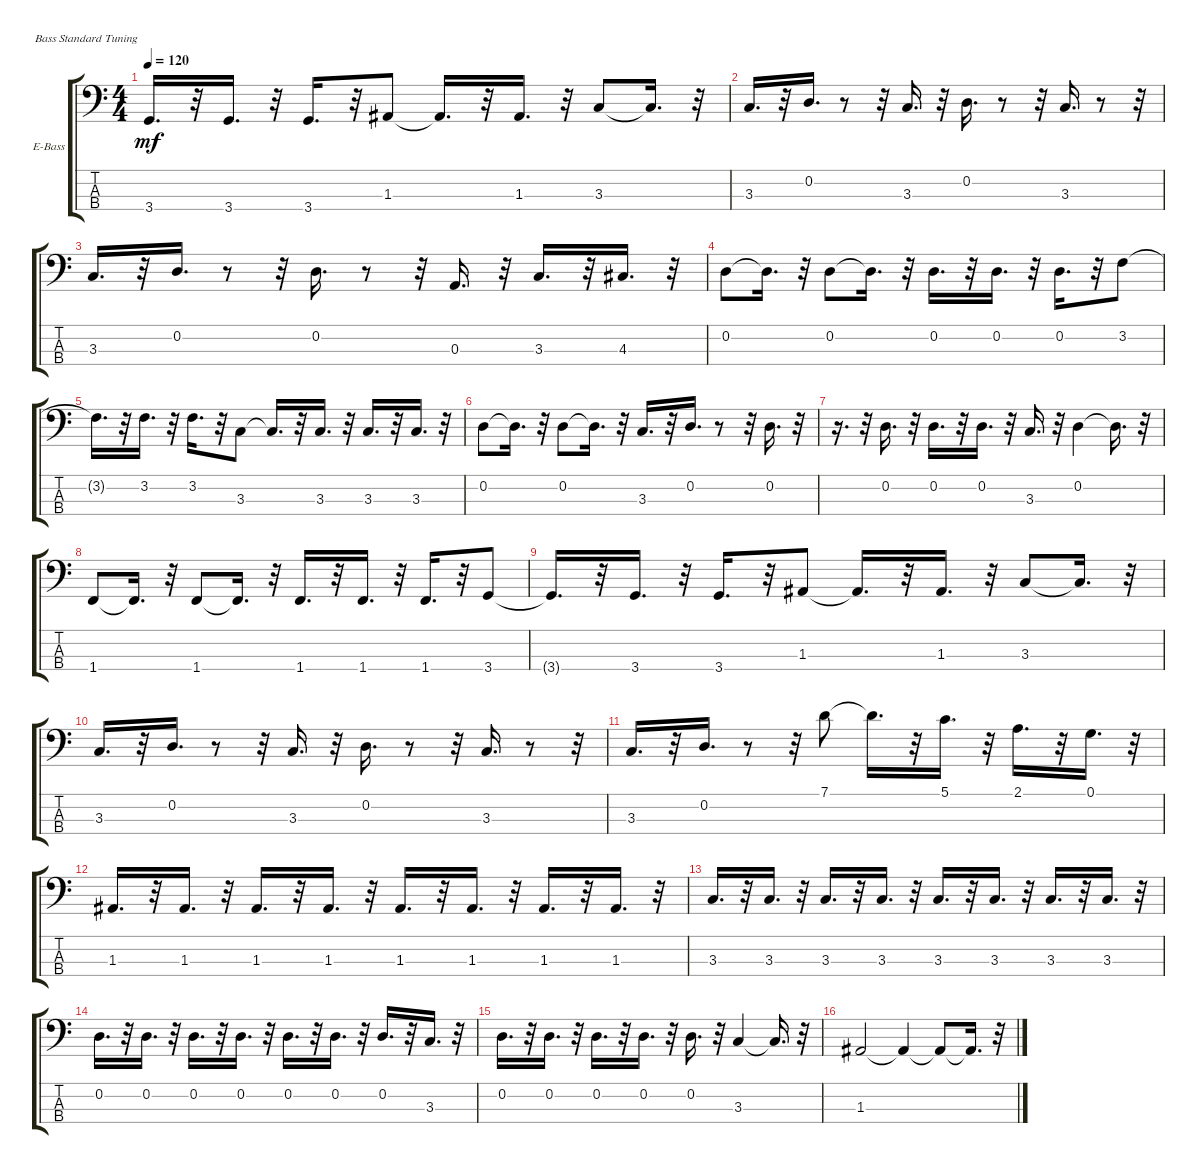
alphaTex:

\bracketExtendMode groupsimilarinstruments
\firstSystemTrackNameOrientation horizontal
\otherSystemsTrackNameOrientation horizontal
\track ("" "E-Bass") {instrument electricbassfinger}
\staff {score tabs}
\tuning (G2 D2 A1 E1)
\ts (4 4)
\tempo 120
\clef f4
\ks c
3.4{t}.16{d dy mf} r.32 3.4.16{d} r.32 3.4.16{d} r.32 1.3.8 1.3{t}.16{d} r.32 1.3.16{d} r.32 3.3.8 3.3{t}.16{d} r.32 |
3.3.16{d} r.32 0.2.16{d} r.8 r.32 3.3.16{d} r.32 0.2.16{d} r.8 r.32 3.3.16{d} r.8 r.32 |
3.3.16{d} r.32 0.2.16{d} r.8 r.32 0.2.16{d} r.8 r.32 0.3.16{d} r.32 3.3.16{d} r.32 4.3.16{d} r.32 |
0.2.8 0.2{t}.16{d} r.32 0.2.8 0.2{t}.16{d} r.32 0.2.16{d} r.32 0.2.16{d} r.32 0.2.16{d} r.32 3.2.8 |
3.2{t}.16{d} r.32 3.2.16{d} r.32 3.2.16{d} r.32 3.3.8 3.3{t}.16{d} r.32 3.3.16{d} r.32 3.3.16{d} r.32 3.3.16{d} r.32 |
0.2.8 0.2{t}.16{d} r.32 0.2.8 0.2{t}.16{d} r.32 3.3.16{d} r.32 0.2.16{d} r.8 r.32 0.2.16{d} r.32 |
r.16{d} r.32 0.2.16{d} r.32 0.2.16{d} r.32 0.2.16{d} r.32 3.3.16{d} r.32 0.2.4 0.2{t}.16{d} r.32 |
1.4.8 1.4{t}.16{d} r.32 1.4.8 1.4{t}.16{d} r.32 1.4.16{d} r.32 1.4.16{d} r.32 1.4.16{d} r.32 3.4.8 |
3.4{t}.16{d} r.32 3.4.16{d} r.32 3.4.16{d} r.32 1.3.8 1.3{t}.16{d} r.32 1.3.16{d} r.32 3.3.8 3.3{t}.16{d} r.32 |
3.3.16{d} r.32 0.2.16{d} r.8 r.32 3.3.16{d} r.32 0.2.16{d} r.8 r.32 3.3.16{d} r.8 r.32 |
3.3.16{d} r.32 0.2.16{d} r.8 r.32 7.1.8 7.1{t}.16{d} r.32 5.1.16{d} r.32 2.1.16{d} r.32 0.1.16{d} r.32 |
1.3.16{d} r.32 1.3.16{d} r.32 1.3.16{d} r.32 1.3.16{d} r.32 1.3.16{d} r.32 1.3.16{d} r.32 1.3.16{d} r.32 1.3.16{d} r.32 |
3.3.16{d} r.32 3.3.16{d} r.32 3.3.16{d} r.32 3.3.16{d} r.32 3.3.16{d} r.32 3.3.16{d} r.32 3.3.16{d} r.32 3.3.16{d} r.32 |
0.2.16{d} r.32 0.2.16{d} r.32 0.2.16{d} r.32 0.2.16{d} r.32 0.2.16{d} r.32 0.2.16{d} r.32 0.2.16{d} r.32 3.3.16{d} r.32 |
0.2.16{d} r.32 0.2.16{d} r.32 0.2.16{d} r.32 0.2.16{d} r.32 0.2.16{d} r.32 3.3.4 3.3{t}.16{d} r.32 |
1.3.2 1.3{t}.4 1.3{t}.8 1.3{t}.16{d} r.32
